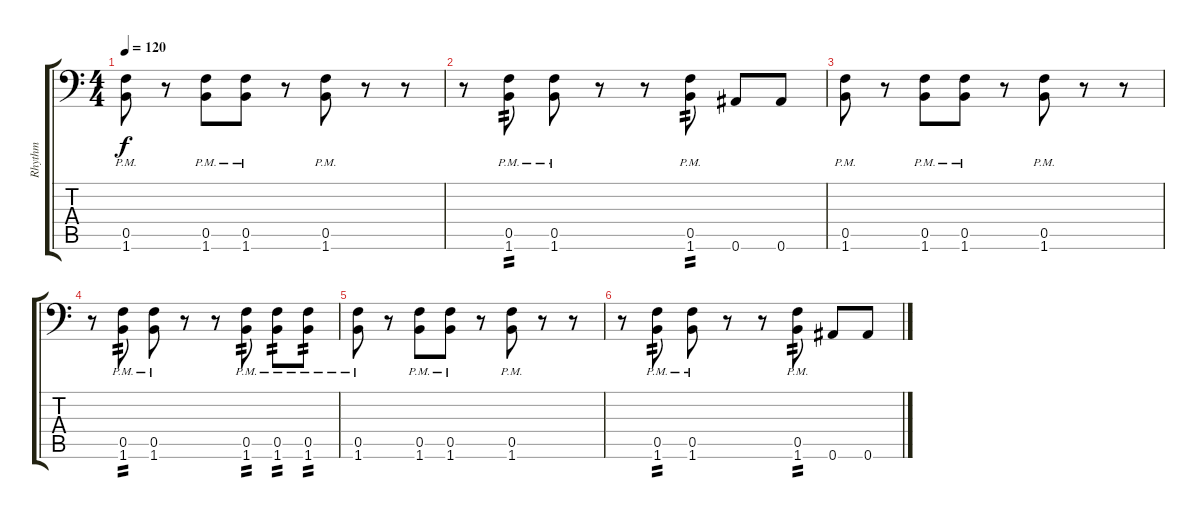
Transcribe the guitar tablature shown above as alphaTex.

\track ("Rhythm" "Rhythm") {instrument distortionguitar}
\staff {score tabs}
\tuning (C4 G3 Eb3 Bb2 F2 Bb1) {hide}
\ts (4 4)
\tempo 120
\clef f4
\ks c
(0.5{pm} 1.6{pm}).8{dy f} r.8 (0.5{pm} 1.6{pm}).8 (0.5{pm} 1.6{pm}).8 r.8 (0.5{pm} 1.6{pm}).8 r.8 r.8 |
r.8 (0.5{pm} 1.6{pm}).8{tp 2} (0.5{pm} 1.6{pm}).8 r.8 r.8 (0.5{pm} 1.6{pm}).8{tp 2} 0.6.8 0.6.8 |
(0.5{pm} 1.6{pm}).8 r.8 (0.5{pm} 1.6{pm}).8 (0.5{pm} 1.6{pm}).8 r.8 (0.5{pm} 1.6{pm}).8 r.8 r.8 |
r.8 (0.5{pm} 1.6{pm}).8{tp 2} (0.5{pm} 1.6{pm}).8 r.8 r.8 (0.5{pm} 1.6{pm}).8{tp 2} (0.5{pm} 1.6{pm}).8{tp 2} (0.5{pm} 1.6{pm}).8{tp 2} |
(0.5{pm} 1.6{pm}).8 r.8 (0.5{pm} 1.6{pm}).8 (0.5{pm} 1.6{pm}).8 r.8 (0.5{pm} 1.6{pm}).8 r.8 r.8 |
r.8 (0.5{pm} 1.6{pm}).8{tp 2} (0.5{pm} 1.6{pm}).8 r.8 r.8 (0.5{pm} 1.6{pm}).8{tp 2} 0.6.8 0.6.8
